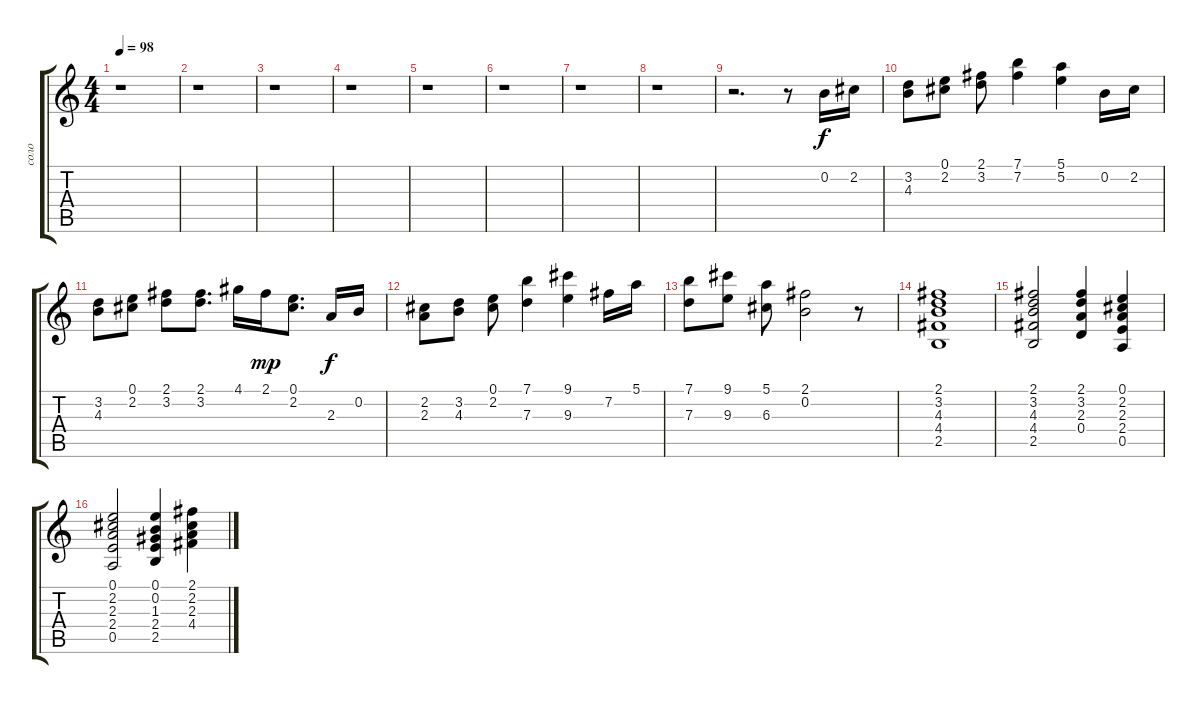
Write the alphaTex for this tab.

\track ("соло" "соло") {instrument overdrivenguitar}
\staff {score tabs}
\tuning (E4 B3 G3 D3 A2 E2) {hide}
\ts (4 4)
\tempo 98
\clef g2
\ks c
r.1{dy f} |
r.1 |
r.1 |
r.1 |
r.1 |
r.1 |
r.1 |
r.1 |
r.2{d} r.8 0.2.16 2.2.16 |
(3.2 4.3).8 (0.1 2.2).8 (2.1 3.2).8 (7.1 7.2).4 (5.1 5.2).4 0.2.16 2.2.16 |
(3.2 4.3).8 (0.1 2.2).8 (2.1 3.2).8 (2.1 3.2).8{d} 4.1.16 2.1.16{dy mp} (0.1 2.2).8{d} 2.3.16{dy f} 0.2.16 |
(2.2 2.3).8 (3.2 4.3).8 (0.1 2.2).8 (7.1 7.3).4 (9.1 9.3).4 7.2.16 5.1.16 |
(7.1 7.3).8 (9.1 9.3).8 (5.1 6.3).8 (2.1 0.2).2 r.8 |
(2.1 3.2 4.3 4.4 2.5).1 |
(2.1 3.2 4.3 4.4 2.5).2 (2.1 3.2 2.3 0.4).4 (0.1 2.2 2.3 2.4 0.5).4 |
(0.1 2.2 2.3 2.4 0.5).2 (0.1 0.2 1.3 2.4 2.5).4 (2.1 2.2 2.3 4.4).4
